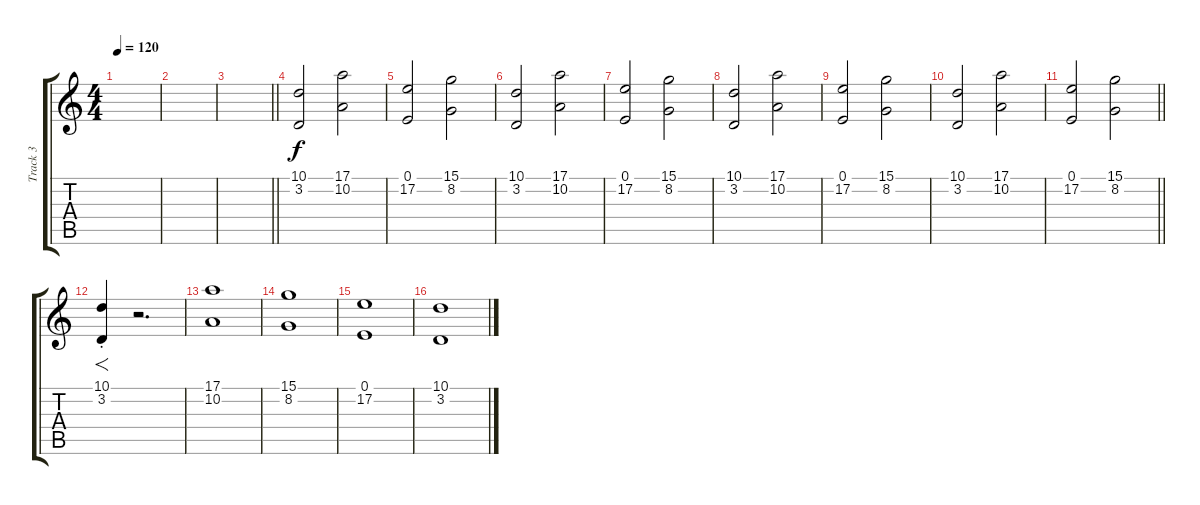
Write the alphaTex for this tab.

\track ("Track 3" "Track 3") {instrument synthstrings1}
\staff {score tabs}
\tuning (E4 B3 G3 D3 A2 D2) {hide}
\ts (4 4)
\tempo 120
\clef g2
\ks c
|
|
\barLineRight lightlight
|
\section ("" "")
(10.1 3.2).2 (17.1 10.2).2 |
(0.1 17.2).2 (15.1 8.2).2 |
(10.1 3.2).2 (17.1 10.2).2 |
(0.1 17.2).2 (15.1 8.2).2 |
(10.1 3.2).2 (17.1 10.2).2 |
(0.1 17.2).2 (15.1 8.2).2 |
(10.1 3.2).2 (17.1 10.2).2 |
\barLineRight lightlight
(0.1 17.2).2 (15.1 8.2).2 |
\section ("" "")
(10.1{st} 3.2{st}).4{f} r.2{d} |
(17.1 10.2).1 |
(15.1 8.2).1 |
(0.1 17.2).1 |
(10.1 3.2).1
